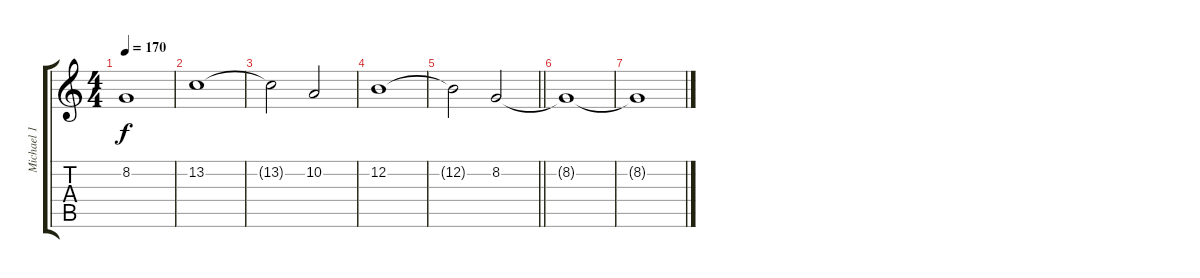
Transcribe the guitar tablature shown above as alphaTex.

\track ("Michael 1" "Michael 1") {instrument stringensemble1}
\staff {score tabs}
\tuning (E4 B3 G3 D3 A2 E2) {hide}
\ts (4 4)
\tempo 170
\clef g2
\ks c
8.2{t}.1{dy f} |
13.2.1 |
13.2{t}.2 10.2.2 |
12.2.1 |
\barLineRight lightlight
12.2{t}.2 8.2.2 |
8.2{t}.1 |
8.2{t}.1
